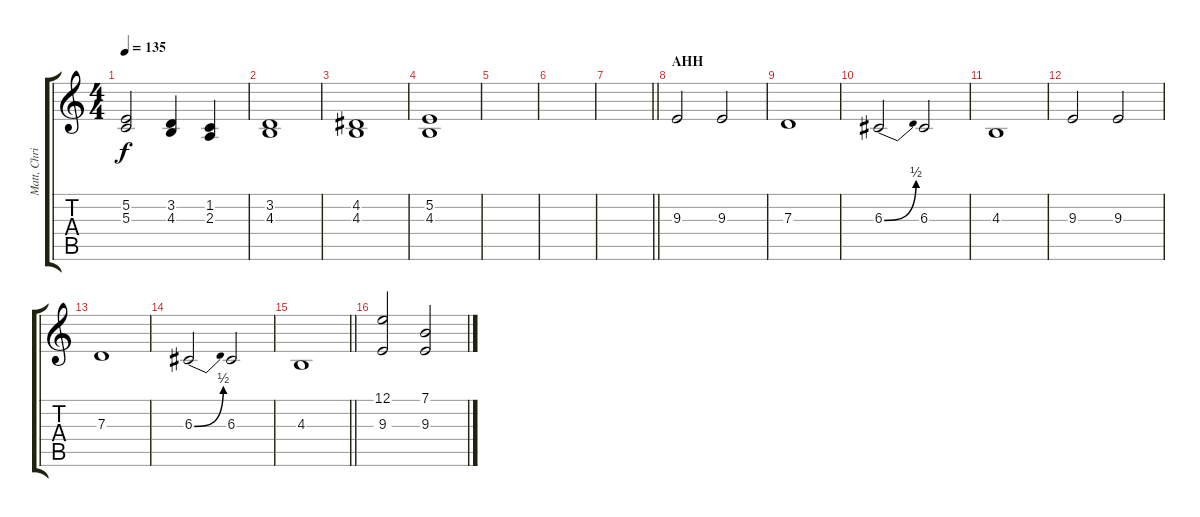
\track ("Matt, Chris, Dom, Morgan" "Matt, Chri") {instrument choiraahs}
\staff {score tabs}
\tuning (E4 B3 G3 D3 A2 E2) {hide}
\ts (4 4)
\tempo 135
\clef g2
\ks c
(5.2 5.3).2{dy f} (3.2 4.3).4 (1.2 2.3).4 |
(3.2 4.3).1 |
(4.2 4.3).1 |
(5.2 4.3).1 |
|
|
\barLineRight lightlight
|
\section ("" "AHH")
9.3.2 9.3.2 |
7.3.1 |
6.3{be (bend 0 0 60 2)}.2 6.3.2 |
4.3.1 |
9.3.2 9.3.2 |
7.3.1 |
6.3{be (bend 0 0 60 2)}.2 6.3.2 |
\barLineRight lightlight
4.3.1 |
(12.1 9.3).2 (7.1 9.3).2
